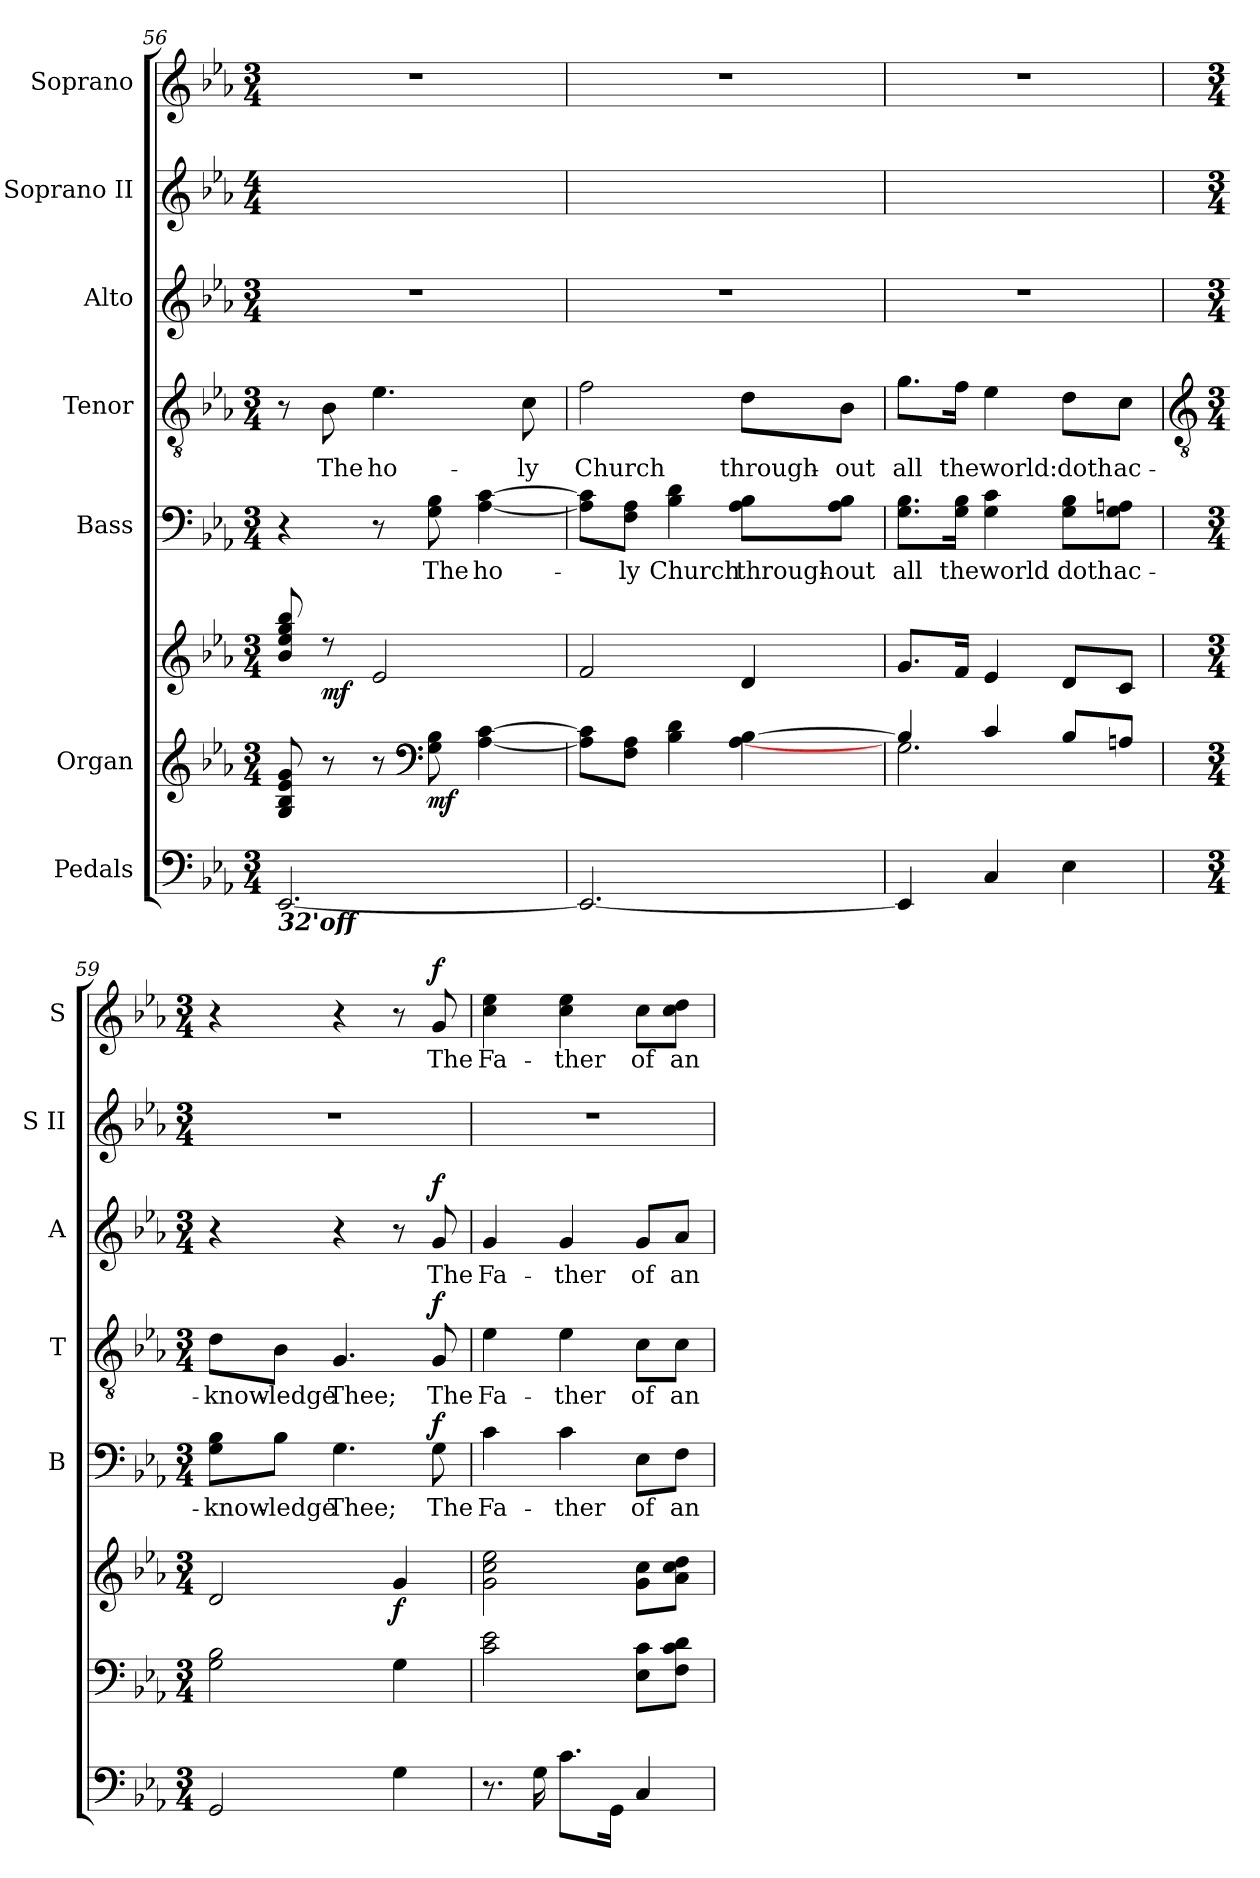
**kern	**kern	**kern	**dynam	**kern	**text	**dynam	**kern	**text	**dynam	**kern	**text	**dynam	**kern	**kern	**text	**dynam
*part7	*part6	*part6	*part6	*part5	*part5	*part5	*part4	*part4	*part4	*part3	*part3	*part3	*part2	*part1	*part1	*part1
*staff8	*staff7	*staff6	*staff6/7	*staff5	*staff5	*staff5	*staff4	*staff4	*staff4	*staff3	*staff3	*staff3	*staff2	*staff1	*staff1	*staff1
*I"Pedals	*I"Organ	*	*	*I"Bass	*	*	*I"Tenor	*	*	*I"Alto	*	*	*I"Soprano II	*I"Soprano	*	*
*	*	*	*	*I'B	*	*	*I'T	*	*	*I'A	*	*	*I'S II	*I'S	*	*
*clefF4	*clefG2	*clefG2	*	*clefF4	*	*	*clefGv2	*	*	*clefG2	*	*	*clefG2	*clefG2	*	*
*k[b-e-a-]	*k[b-e-a-]	*k[b-e-a-]	*	*k[b-e-a-]	*	*	*k[b-e-a-]	*	*	*k[b-e-a-]	*	*	*k[b-e-a-]	*k[b-e-a-]	*	*
*E-:	*E-:	*E-:	*	*E-:	*	*	*E-:	*	*	*E-:	*	*	*E-:	*E-:	*	*
*M3/4	*M3/4	*M3/4	*	*M3/4	*	*	*M3/4	*	*	*M3/4	*	*	*M4/4	*M3/4	*	*
=56	=56	=56	=56	=56	=56	=56	=56	=56	=56	=56	=56	=56	=56	=56	=56	=56
*	*^	*^	*	*	*	*	*	*	*	*	*	*	*	*	*	*
!LO:TX:b:Bi:t=32'off	!	!	!	!	!	!	!	!	!	!	!	!	!	!	!	!	!	!
!	!	!	!	!LO:N:vis=1	!	!	!	!	!	!	!	!LO:N:vis=1	!	!	!	!LO:N:vis=1	!	!
[2.EE-	8G 8B- 8e- 8g	4ryy	8b- 8ee- 8gg 8bb-	2.ryy	.	4r	.	.	8r	.	.	2.r	.	.	2.r	2.r	.	.
!	!	!	!	!	!LO:DY:b	!	!	!	!	!LO:LY:b	!	!	!	!	!	!	!	!
.	8r	.	8r	.	mf	.	.	.	8B-	The	.	.	.	.	.	.	.	.
!	!	!	!	!	!	!	!	!	!	!LO:LY:b	!	!	!	!	!	!	!	!
.	8r	8ryy	2e-	.	.	8r	.	.	4.e-	ho-	.	.	.	.	.	.	.	.
*	*clefF4	*	*	*	*	*	*	*	*	*	*	*	*	*	*	*	*	*
!	!	!	!	!	!LO:DY:b=2	!	!LO:LY:b	!	!	!	!	!	!	!	!	!	!	!
.	8G 8B-	8ryy	.	.	mf	8G 8B-	The	.	.	.	.	.	.	.	.	.	.	.
!	!	!	!	!	!	!	!LO:LY:b	!	!	!	!	!	!	!	!	!	!	!
.	[4A- [4c	4ryy	.	.	.	[4A- [4c	ho-	.	.	.	.	.	.	.	.	.	.	.
!	!	!	!	!	!	!	!	!	!	!LO:LY:b	!	!	!	!	!	!	!	!
.	.	.	.	.	.	.	.	.	8c	-ly	.	.	.	.	.	.	.	.
=57	=57	=57	=57	=57	=57	=57	=57	=57	=57	=57	=57	=57	=57	=57	=57	=57	=57	=57
!	!	!	!	!LO:N:vis=1	!	!	!	!	!	!LO:LY:b	!	!LO:N:vis=1	!	!	!	!LO:N:vis=1	!	!
2.EE-_	8A-] 8c]L	2ryy	2f	2.ryy	.	8A-]\ 8c]\L	.	.	2f	Church	.	2.r	.	.	2.r	2.r	.	.
!	!	!	!	!	!	!	!LO:LY:b	!	!	!	!	!	!	!	!	!	!	!
.	8F 8A-J	.	.	.	.	8F\ 8A-\J	ly	.	.	.	.	.	.	.	.	.	.	.
!	!	!	!	!	!	!	!LO:LY:b	!	!	!	!	!	!	!	!	!	!	!
.	4B- 4d	.	.	.	.	4B- 4d	Church	.	.	.	.	.	.	.	.	.	.	.
!	!	!	!	!	!	!	!LO:LY:b	!	!	!LO:LY:b	!	!	!	!	!	!	!	!
.	[4A- [4B-	4ryy	4d	.	.	8A-\ 8B-\L	through-	.	8d\L	through-	.	.	.	.	.	.	.	.
!	!	!	!	!	!	!	!LO:LY:b	!	!	!LO:LY:b	!	!	!	!	!	!	!	!
.	.	.	.	.	.	8A-\ 8B-\J	-out	.	8B-\J	-out	.	.	.	.	.	.	.	.
=58	=58	=58	=58	=58	=58	=58	=58	=58	=58	=58	=58	=58	=58	=58	=58	=58	=58	=58
!	!	!	!	!LO:N:vis=1	!	!	!LO:LY:b	!	!	!LO:LY:b	!	!LO:N:vis=1	!	!	!	!LO:N:vis=1	!	!
4EE-]	4B-/]	2.G\	8.gL	2.ryy	.	8.G\ 8.B-\L	all	.	8.g\L	all	.	2.r	.	.	2.r	2.r	.	.
!	!	!	!	!	!	!	!LO:LY:b	!	!	!LO:LY:b	!	!	!	!	!	!	!	!
.	.	.	16fJ	.	.	16G\ 16B-\Jk	the	.	16f\Jk	the	.	.	.	.	.	.	.	.
!	!	!	!	!	!	!	!LO:LY:b	!	!	!LO:LY:b	!	!	!	!	!	!	!	!
4C	4c/	.	4e-	.	.	4G 4c	world	.	4e-	world:	.	.	.	.	.	.	.	.
!	!	!	!	!	!	!	!LO:LY:b	!	!	!LO:LY:b	!	!	!	!	!	!	!	!
4E-	8B-/L	.	8dL	.	.	8G\ 8B-\L	doth	.	8d\L	doth	.	.	.	.	.	.	.	.
!	!	!	!	!	!	!	!LO:LY:b	!	!	!LO:LY:b	!	!	!	!	!	!	!	!
.	8An/J	.	8cJ	.	.	8G\ 8An\J	ac-	.	8c\J	ac-	.	.	.	.	.	.	.	.
!!LO:LB:g=z
=59	=59	=59	=59	=59	=59	=59	=59	=59	=59	=59	=59	=59	=59	=59	=59	=59	=59	=59
*	*	*	*	*	*	*	*	*	*clefGv2	*	*	*	*	*	*	*	*	*
*M3/4	*M3/4	*	*M3/4	*	*	*M3/4	*	*	*M3/4	*	*	*M3/4	*	*	*M3/4	*M3/4	*	*
!	!	!	!	!	!	!	!LO:LY:b	!	!	!LO:LY:b	!	!	!	!	!	!	!	!
2GG	2G 2B-	2ryy	2d	2ryy	.	8G\ 8B-\L	-know-	.	8d\L	-know-	.	4r	.	.	2.r	4r	.	.
!	!	!	!	!	!	!	!LO:LY:b	!	!	!LO:LY:b	!	!	!	!	!	!	!	!
.	.	.	.	.	.	8B-\J	-ledge	.	8B-\J	-ledge	.	.	.	.	.	.	.	.
!	!	!	!	!	!	!	!LO:LY:b	!	!	!LO:LY:b	!	!	!	!	!	!	!	!
.	.	.	.	.	.	4.G	Thee;	.	4.G	Thee;	.	4r	.	.	.	4r	.	.
!	!	!	!	!	!LO:DY:b	!	!	!	!	!	!	!	!	!	!	!	!	!
4G	4G	4ryy	4g	4ryy	f	.	.	.	.	.	.	8r	.	.	.	8r	.	.
!	!	!	!	!	!	!	!LO:LY:b	!LO:DY:b	!	!LO:LY:b	!LO:DY:b	!	!LO:LY:b	!LO:DY:b	!	!	!LO:LY:b	!LO:DY:b
.	.	.	.	.	.	8G	The	f	8G	The	f	8g	The	f	.	8g	The	f
=60	=60	=60	=60	=60	=60	=60	=60	=60	=60	=60	=60	=60	=60	=60	=60	=60	=60	=60
!	!	!	!	!	!	!	!LO:LY:b	!	!	!LO:LY:b	!	!	!LO:LY:b	!	!	!	!LO:LY:b	!
8.r	2c 2e-	2ryy	2g 2cc 2ee-	2ryy	.	4c	Fa-	.	4e-	Fa-	.	4g	Fa-	.	2.r	4cc 4ee-	Fa-	.
16G	.	.	.	.	.	.	.	.	.	.	.	.	.	.	.	.	.	.
!	!	!	!	!	!	!	!LO:LY:b	!	!	!LO:LY:b	!	!	!LO:LY:b	!	!	!	!LO:LY:b	!
8.cL	.	.	.	.	.	4c	-ther	.	4e-	-ther	.	4g	-ther	.	.	4cc 4ee-	-ther	.
16GGJ	.	.	.	.	.	.	.	.	.	.	.	.	.	.	.	.	.	.
!	!	!	!	!	!	!	!LO:LY:b	!	!	!LO:LY:b	!	!	!LO:LY:b	!	!	!	!LO:LY:b	!
4C	8E- 8cL	4ryy	8g 8ccL	4ryy	.	8E-\L	of	.	8c\L	of	.	8g/L	of	.	.	8cc\L	of	.
!	!	!	!	!	!	!	!LO:LY:b	!	!	!LO:LY:b	!	!	!LO:LY:b	!	!	!	!LO:LY:b	!
.	8F 8c 8dJ	.	8a- 8cc 8ddJ	.	.	8F\J	an	.	8c\J	an	.	8a-/J	an	.	.	8cc\ 8dd\J	an	.
*	*v	*v	*	*	*	*	*	*	*	*	*	*	*	*	*	*	*	*
*	*	*v	*v	*	*	*	*	*	*	*	*	*	*	*	*	*	*
=	=	=	=	=	=	=	=	=	=	=	=	=	=	=	=	=
*-	*-	*-	*-	*-	*-	*-	*-	*-	*-	*-	*-	*-	*-	*-	*-	*-
